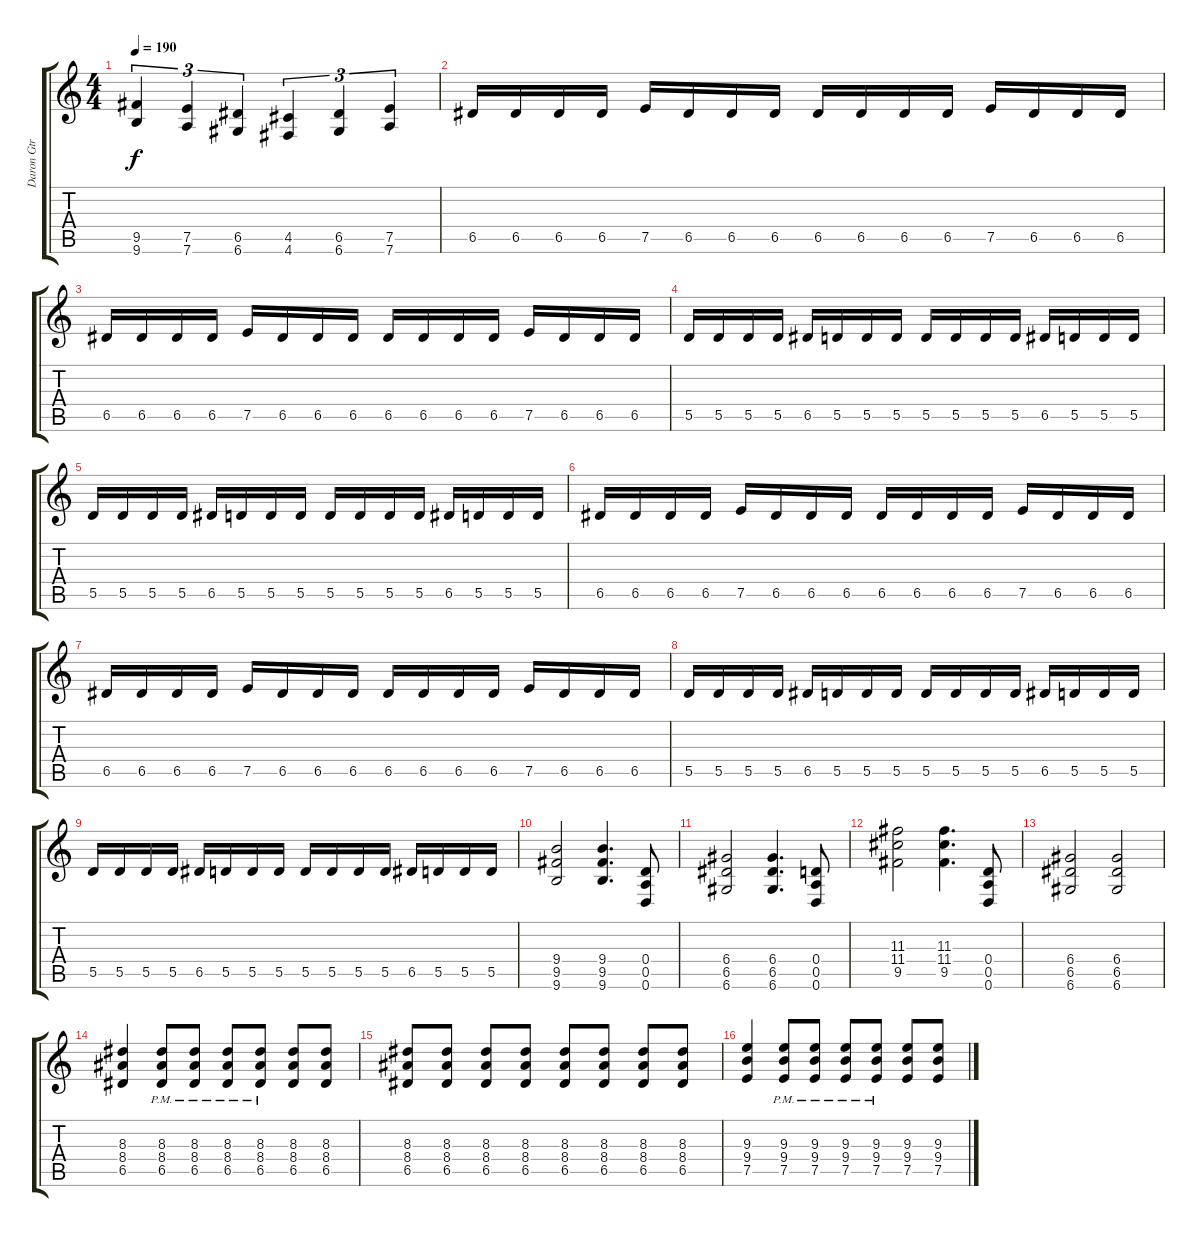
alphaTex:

\track ("Daron Gtr 1" "Daron Gtr ") {instrument distortionguitar}
\staff {score tabs}
\tuning (E4 B3 G3 D3 A2 D2) {hide}
\ts (4 4)
\tempo 190
\clef g2
\ks c
(9.5 9.6).4{tu (3 2) dy f} (7.5 7.6).4{tu (3 2)} (6.5 6.6).4{tu (3 2)} (4.5 4.6).4{tu (3 2)} (6.5 6.6).4{tu (3 2)} (7.5 7.6).4{tu (3 2)} |
6.5.16 6.5.16 6.5.16 6.5.16 7.5.16 6.5.16 6.5.16 6.5.16 6.5.16 6.5.16 6.5.16 6.5.16 7.5.16 6.5.16 6.5.16 6.5.16 |
6.5.16 6.5.16 6.5.16 6.5.16 7.5.16 6.5.16 6.5.16 6.5.16 6.5.16 6.5.16 6.5.16 6.5.16 7.5.16 6.5.16 6.5.16 6.5.16 |
5.5.16 5.5.16 5.5.16 5.5.16 6.5.16 5.5.16 5.5.16 5.5.16 5.5.16 5.5.16 5.5.16 5.5.16 6.5.16 5.5.16 5.5.16 5.5.16 |
5.5.16 5.5.16 5.5.16 5.5.16 6.5.16 5.5.16 5.5.16 5.5.16 5.5.16 5.5.16 5.5.16 5.5.16 6.5.16 5.5.16 5.5.16 5.5.16 |
6.5.16 6.5.16 6.5.16 6.5.16 7.5.16 6.5.16 6.5.16 6.5.16 6.5.16 6.5.16 6.5.16 6.5.16 7.5.16 6.5.16 6.5.16 6.5.16 |
6.5.16 6.5.16 6.5.16 6.5.16 7.5.16 6.5.16 6.5.16 6.5.16 6.5.16 6.5.16 6.5.16 6.5.16 7.5.16 6.5.16 6.5.16 6.5.16 |
5.5.16 5.5.16 5.5.16 5.5.16 6.5.16 5.5.16 5.5.16 5.5.16 5.5.16 5.5.16 5.5.16 5.5.16 6.5.16 5.5.16 5.5.16 5.5.16 |
5.5.16 5.5.16 5.5.16 5.5.16 6.5.16 5.5.16 5.5.16 5.5.16 5.5.16 5.5.16 5.5.16 5.5.16 6.5.16 5.5.16 5.5.16 5.5.16 |
(9.4 9.5 9.6).2 (9.4 9.5 9.6).4{d} (0.4 0.5 0.6).8 |
(6.4 6.5 6.6).2 (6.4 6.5 6.6).4{d} (0.4 0.5 0.6).8 |
(11.3 11.4 9.5).2 (11.3 11.4 9.5).4{d} (0.4 0.5 0.6).8 |
(6.4 6.5 6.6).2 (6.4 6.5 6.6).2 |
(8.3 8.4 6.5).4 (8.3{pm} 8.4{pm} 6.5{pm}).8 (8.3{pm} 8.4{pm} 6.5{pm}).8 (8.3{pm} 8.4{pm} 6.5{pm}).8 (8.3{pm} 8.4{pm} 6.5{pm}).8 (8.3 8.4 6.5).8 (8.3 8.4 6.5).8 |
(8.3 8.4 6.5).8 (8.3 8.4 6.5).8 (8.3 8.4 6.5).8 (8.3 8.4 6.5).8 (8.3 8.4 6.5).8 (8.3 8.4 6.5).8 (8.3 8.4 6.5).8 (8.3 8.4 6.5).8 |
(9.3 9.4 7.5).4 (9.3{pm} 9.4{pm} 7.5{pm}).8 (9.3{pm} 9.4{pm} 7.5{pm}).8 (9.3{pm} 9.4{pm} 7.5{pm}).8 (9.3{pm} 9.4{pm} 7.5{pm}).8 (9.3 9.4 7.5).8 (9.3 9.4 7.5).8
